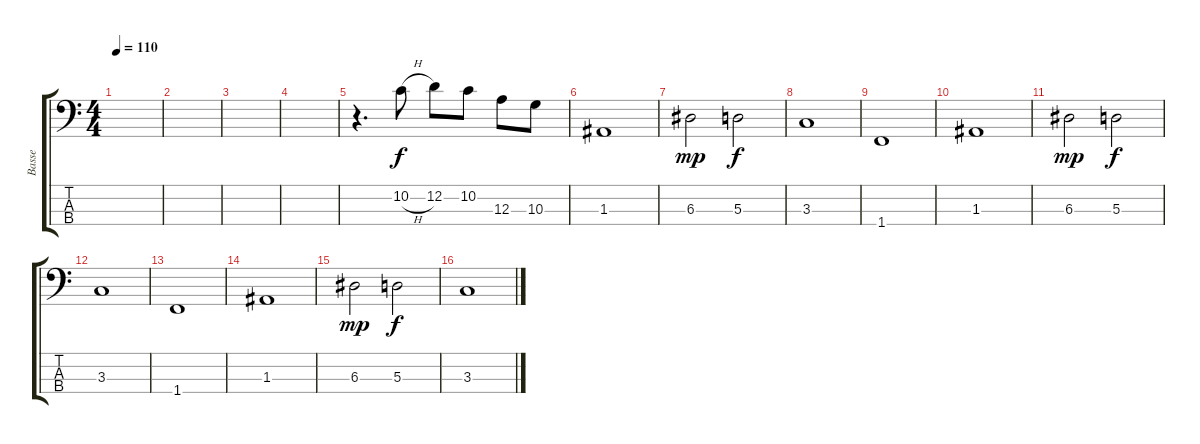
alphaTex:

\track ("Basse" "Basse") {instrument electricbassfinger}
\staff {score tabs}
\tuning (G2 D2 A1 E1) {hide}
\ts (4 4)
\tempo 110
\clef f4
\ks c
|
|
|
|
r.4{d} 10.2{h}.8 12.2.8 10.2.8 12.3.8 10.3.8 |
1.3.1 |
6.3.2{dy mp} 5.3.2{dy f} |
3.3.1 |
1.4.1 |
1.3.1 |
6.3.2{dy mp} 5.3.2{dy f} |
3.3.1 |
1.4.1 |
1.3.1 |
6.3.2{dy mp} 5.3.2{dy f} |
3.3.1
